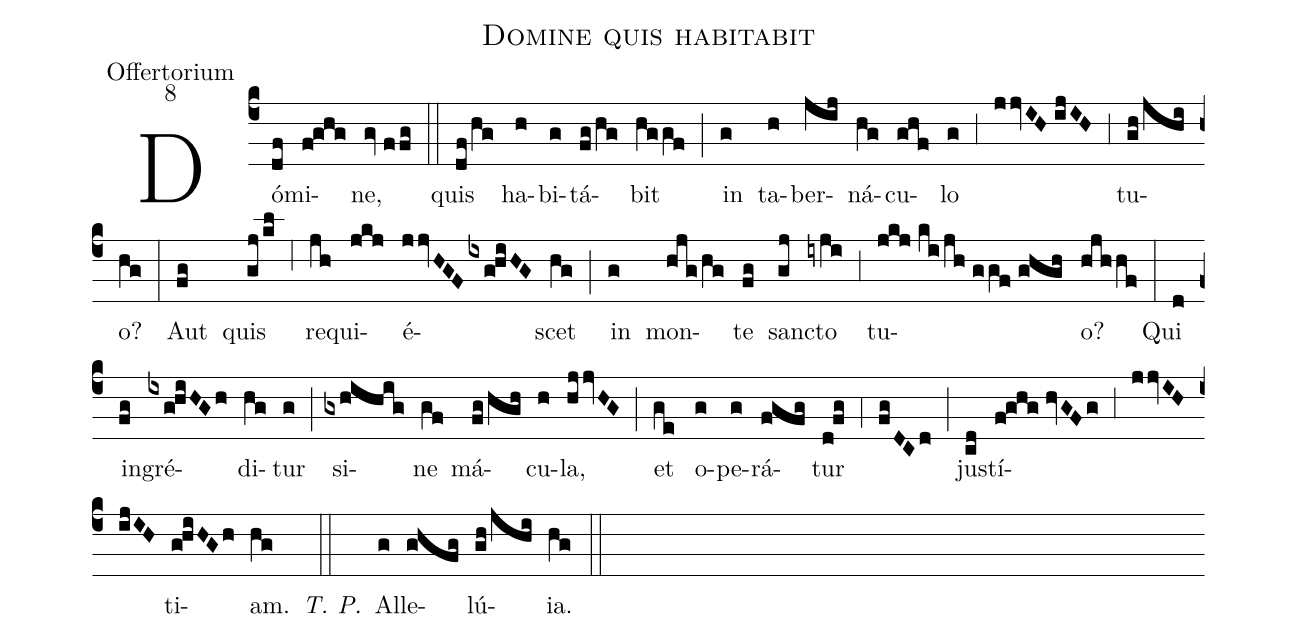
name:Domine quis habitabit;
office-part:Offertorium;
mode:8;
%%
(c4) Dó(df)mi(f!ghg)ne,(gv//ffg) (::) quis(df/hg) ha(h)bi(g)tá(fg/hg)bit(hggf) (;) in(g) ta(h)ber(jij)ná(hg)cu(ghf)lo(g) (;3) (jjvIH//ijIH) (;3) tu(gh/jhi)o?(hg) (:) Aut(fg) quis(gj/kl) (;6) re(jh)qui(jkj)é(jjvHGF/ixg!hiHG)scet(hg) (;) in(g) mon(hjg/hg)te(fg) san(gj)cto(iyji) (;3) tu(jkj//ki/jh//ggf//ghgh)o?(hjhhf) (:) Qui(d) in(fg)gré(ixg!hiHGh)di(hg)tur(g) (;) si(gxhihig)ne(gf) má(fg/hgh)cu(h)la,(hjjvHG) (;) et(ge) o(g)pe(g)rá(fgfg)tur(d!fg) (;4) (fgDCd) (;) ju(cd)stí(f!ghg//hvGFg;3jjvIH//ijIH)ti(g!hiHGh)am.(hg) <i>T. P.</i>(::) Al(g)le(ghfg)lú(gh/jhi)ia.(hg) (::)
